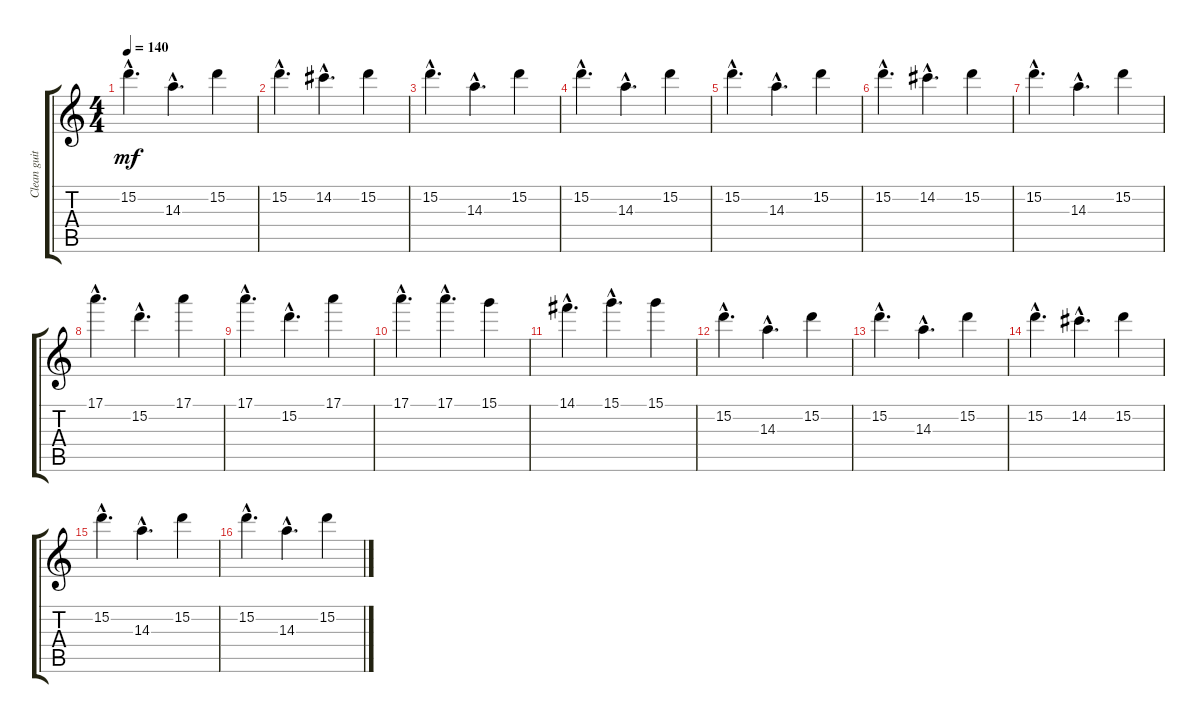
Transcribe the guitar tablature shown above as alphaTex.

\track ("Clean guitare" "Clean guit") {instrument electricguitarclean}
\staff {score tabs}
\tuning (E4 B3 G3 D3 A2 E2) {hide}
\ts (4 4)
\tempo 140
\clef g2
\ks c
15.2{hac}.4{d dy mf} 14.3{hac}.4{d} 15.2.4 |
15.2{hac}.4{d} 14.2{hac}.4{d} 15.2.4 |
15.2{hac}.4{d} 14.3{hac}.4{d} 15.2.4 |
15.2{hac}.4{d} 14.3{hac}.4{d} 15.2.4 |
15.2{hac}.4{d} 14.3{hac}.4{d} 15.2.4 |
15.2{hac}.4{d} 14.2{hac}.4{d} 15.2.4 |
15.2{hac}.4{d} 14.3{hac}.4{d} 15.2.4 |
17.1{hac}.4{d} 15.2{hac}.4{d} 17.1.4 |
17.1{hac}.4{d} 15.2{hac}.4{d} 17.1.4 |
17.1{hac}.4{d} 17.1{hac}.4{d} 15.1.4 |
14.1{hac}.4{d} 15.1{hac}.4{d} 15.1.4 |
15.2{hac}.4{d} 14.3{hac}.4{d} 15.2.4 |
15.2{hac}.4{d} 14.3{hac}.4{d} 15.2.4 |
15.2{hac}.4{d} 14.2{hac}.4{d} 15.2.4 |
15.2{hac}.4{d} 14.3{hac}.4{d} 15.2.4 |
15.2{hac}.4{d} 14.3{hac}.4{d} 15.2.4
